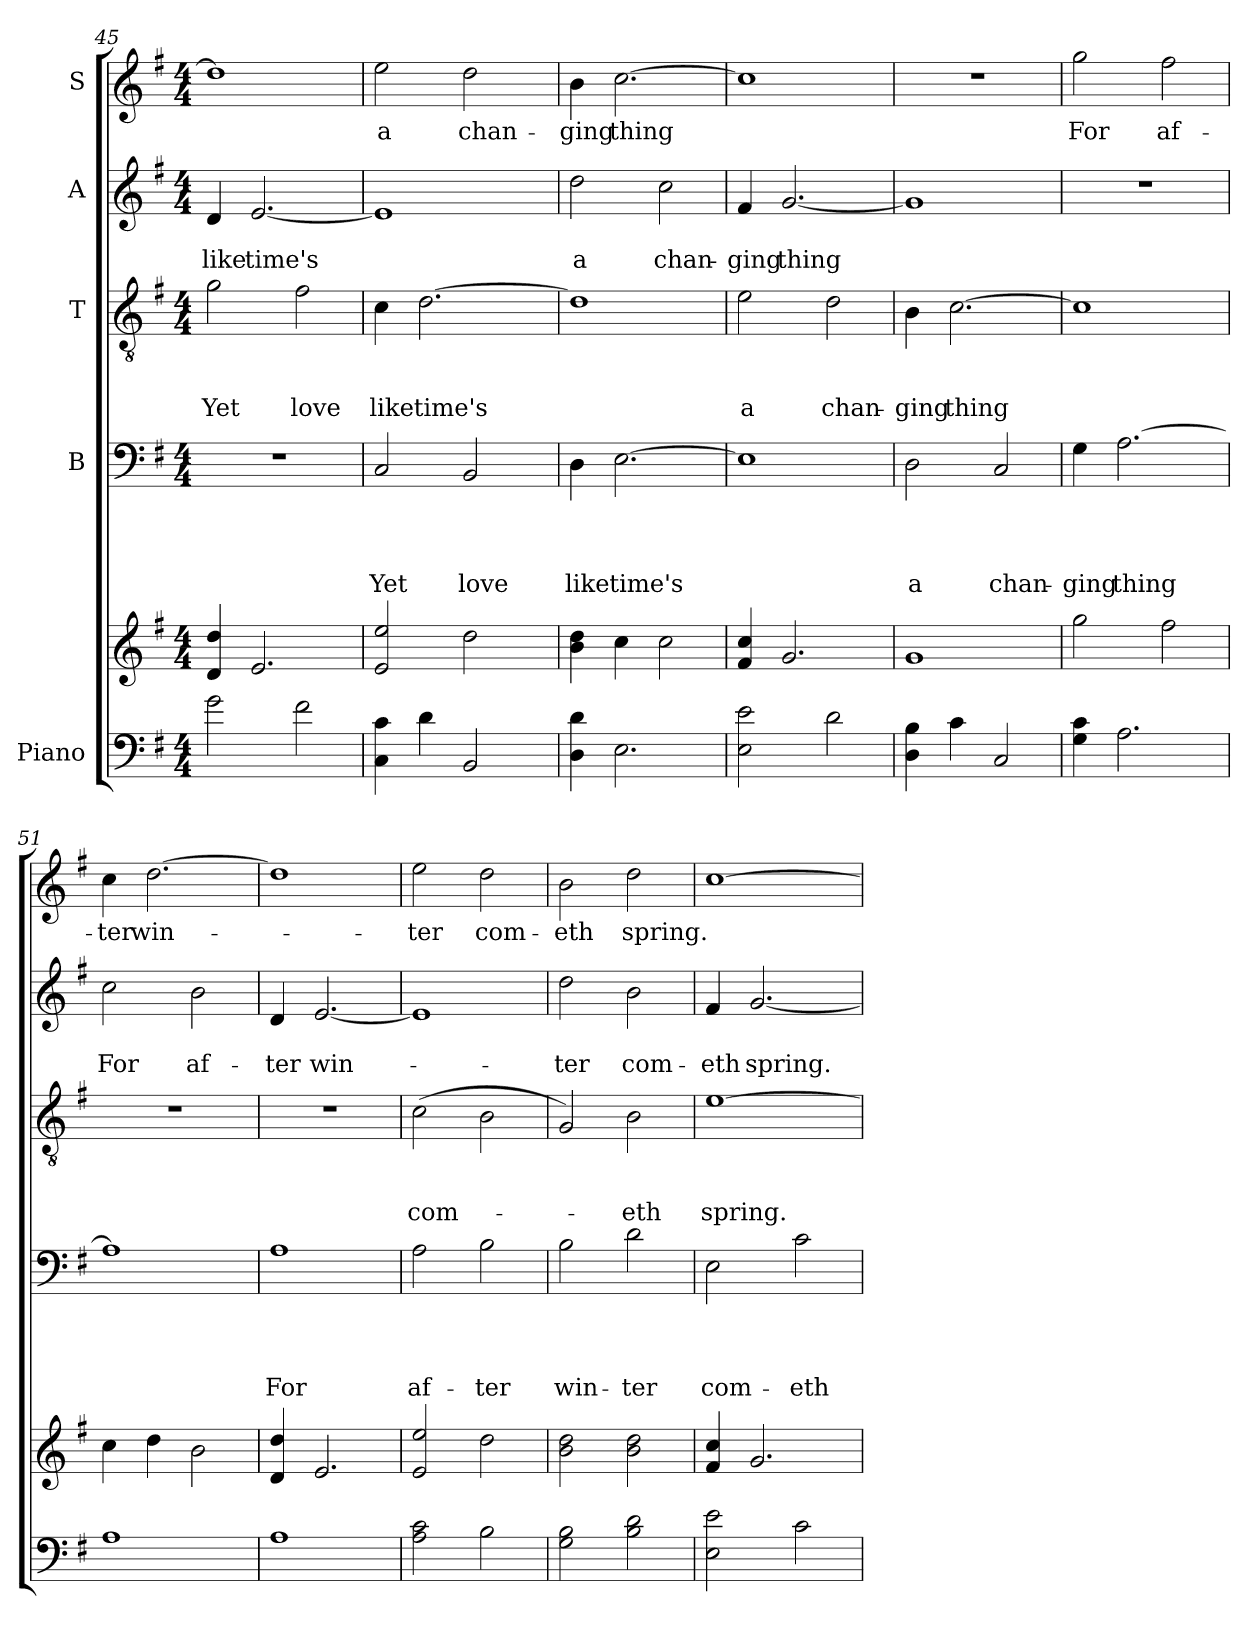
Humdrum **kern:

**kern	**kern	**kern	**text	**text	**text	**text	**kern	**text	**text	**text	**kern	**text	**text	**kern	**text
*part5	*part5	*part4	*part4	*part4	*part4	*part4	*part3	*part3	*part3	*part3	*part2	*part2	*part2	*part1	*part1
*staff6	*staff5	*staff4	*staff4	*staff4	*staff4	*staff4	*staff3	*staff3	*staff3	*staff3	*staff2	*staff2	*staff2	*staff1	*staff1
*I"Piano	*	*I"B	*	*	*	*	*I"T	*	*	*	*I"A	*	*	*I"S	*
*clefF4	*clefG2	*clefF4	*	*	*	*	*clefGv2	*	*	*	*clefG2	*	*	*clefG2	*
*k[f#]	*k[f#]	*k[f#]	*	*	*	*	*k[f#]	*	*	*	*k[f#]	*	*	*k[f#]	*
*G:	*G:	*G:	*	*	*	*	*G:	*	*	*	*G:	*	*	*G:	*
*M4/4	*M4/4	*M4/4	*	*	*	*	*M4/4	*	*	*	*M4/4	*	*	*M4/4	*
=45	=45	=45	=45	=45	=45	=45	=45	=45	=45	=45	=45	=45	=45	=45	=45
!	!	!	!	!	!	!	!	!	!	!LO:LY:b	!	!	!LO:LY:b	!	!
2g\	4d/ 4dd/	1r	.	.	.	.	2g\	.	.	Yet	4d/	.	like	1dd]	.
!	!	!	!	!	!	!	!	!	!	!	!	!	!LO:LY:b	!	!
.	2.e/	.	.	.	.	.	.	.	.	.	[<2.e/	.	time's	.	.
!	!	!	!	!	!	!	!	!	!	!LO:LY:b	!	!	!	!	!
2f#\	.	.	.	.	.	.	2f#\	.	.	love	.	.	.	.	.
=46	=46	=46	=46	=46	=46	=46	=46	=46	=46	=46	=46	=46	=46	=46	=46
!	!	!	!	!	!	!LO:LY:b	!	!	!	!LO:LY:b	!	!	!	!	!LO:LY:b
4C\ 4c\	2e/ 2ee/	2C/	.	.	.	Yet	4c\	.	.	like	1e]	.	.	2ee\	a
!	!	!	!	!	!	!	!	!	!	!LO:LY:b	!	!	!	!	!
4d\	.	.	.	.	.	.	[>2.d\	.	.	time's	.	.	.	.	.
!	!	!	!	!	!	!LO:LY:b	!	!	!	!	!	!	!	!	!LO:LY:b
2BB/	2dd\	2BB/	.	.	.	love	.	.	.	.	.	.	.	2dd\	chan-
=47	=47	=47	=47	=47	=47	=47	=47	=47	=47	=47	=47	=47	=47	=47	=47
!	!	!	!	!	!	!LO:LY:b	!	!	!	!	!	!	!LO:LY:b	!	!LO:LY:b
4D\ 4d\	4b\ 4dd\	4D\	.	.	.	like	1d]	.	.	.	2dd\	.	a	4b\	-ging
!	!	!	!	!	!	!LO:LY:b	!	!	!	!	!	!	!	!	!LO:LY:b
2.E\	4cc\	[>2.E\	.	.	.	time's	.	.	.	.	.	.	.	[>2.cc\	thing
!	!	!	!	!	!	!	!	!	!	!	!	!	!LO:LY:b	!	!
.	2cc\	.	.	.	.	.	.	.	.	.	2cc\	.	chan-	.	.
=48	=48	=48	=48	=48	=48	=48	=48	=48	=48	=48	=48	=48	=48	=48	=48
!	!	!	!	!	!	!	!	!	!	!LO:LY:b	!	!	!LO:LY:b	!	!
2E\ 2e\	4f#/ 4cc/	1E]	.	.	.	.	2e\	.	.	a	4f#/	.	-ging	1cc]	.
!	!	!	!	!	!	!	!	!	!	!	!	!	!LO:LY:b	!	!
.	2.g/	.	.	.	.	.	.	.	.	.	[<2.g/	.	thing	.	.
!	!	!	!	!	!	!	!	!	!	!LO:LY:b	!	!	!	!	!
2d\	.	.	.	.	.	.	2d\	.	.	chan-	.	.	.	.	.
=49	=49	=49	=49	=49	=49	=49	=49	=49	=49	=49	=49	=49	=49	=49	=49
!	!	!	!	!	!	!LO:LY:b	!	!	!	!LO:LY:b	!	!	!	!	!
4D\ 4B\	1g	2D\	.	.	.	a	4B\	.	.	-ging	1g]	.	.	1r	.
!	!	!	!	!	!	!	!	!	!	!LO:LY:b	!	!	!	!	!
4c\	.	.	.	.	.	.	[<2.c\	.	.	thing	.	.	.	.	.
!	!	!	!	!	!	!LO:LY:b	!	!	!	!	!	!	!	!	!
2C/	.	2C/	.	.	.	chan-	.	.	.	.	.	.	.	.	.
!!LO:PB:g=z
=50	=50	=50	=50	=50	=50	=50	=50	=50	=50	=50	=50	=50	=50	=50	=50
!	!	!	!	!	!	!LO:LY:b	!	!	!	!	!	!	!	!	!LO:LY:b
4G\ 4c\	2gg\	4G\	.	.	.	-ging	1c]	.	.	.	1r	.	.	2gg\	For
!	!	!	!	!	!	!LO:LY:b	!	!	!	!	!	!	!	!	!
2.A\	.	[>2.A\	.	.	.	thing	.	.	.	.	.	.	.	.	.
!	!	!	!	!	!	!	!	!	!	!	!	!	!	!	!LO:LY:b
.	2ff#\	.	.	.	.	.	.	.	.	.	.	.	.	2ff#\	af-
=51	=51	=51	=51	=51	=51	=51	=51	=51	=51	=51	=51	=51	=51	=51	=51
!	!	!	!	!	!	!	!	!	!	!	!	!	!LO:LY:b	!	!LO:LY:b
1A	4cc\	1A]	.	.	.	.	1r	.	.	.	2cc\	.	For	4cc\	-ter
!	!	!	!	!	!	!	!	!	!	!	!	!	!	!	!LO:LY:b
.	4dd\	.	.	.	.	.	.	.	.	.	.	.	.	[>2.dd\	win-
!	!	!	!	!	!	!	!	!	!	!	!	!	!LO:LY:b	!	!
.	2b\	.	.	.	.	.	.	.	.	.	2b\	.	af-	.	.
=52	=52	=52	=52	=52	=52	=52	=52	=52	=52	=52	=52	=52	=52	=52	=52
!	!	!	!	!	!	!LO:LY:b	!	!	!	!	!	!	!LO:LY:b	!	!
1A	4d/ 4dd/	1A	.	.	.	For	1r	.	.	.	4d/	.	-ter	1dd]	.
!	!	!	!	!	!	!	!	!	!	!	!	!	!LO:LY:b	!	!
.	2.e/	.	.	.	.	.	.	.	.	.	[<2.e/	.	win-	.	.
=53	=53	=53	=53	=53	=53	=53	=53	=53	=53	=53	=53	=53	=53	=53	=53
!	!	!	!	!	!	!LO:LY:b	!	!	!	!LO:LY:b	!	!	!	!	!LO:LY:b
2A\ 2c\	2e/ 2ee/	2A\	.	.	.	af-	(>2c\	.	.	com-	1e]	.	.	2ee\	-ter
!	!	!	!	!	!	!LO:LY:b	!	!	!	!	!	!	!	!	!LO:LY:b
2B\	2dd\	2B\	.	.	.	-ter	2B\	.	.	.	.	.	.	2dd\	com-
=54	=54	=54	=54	=54	=54	=54	=54	=54	=54	=54	=54	=54	=54	=54	=54
!	!	!	!	!	!	!LO:LY:b	!	!	!	!	!	!	!LO:LY:b	!	!LO:LY:b
2G\ 2B\	2b\ 2dd\	2B\	.	.	.	win-	2G/)	.	.	.	2dd\	.	-ter	2b\	-eth
!	!	!	!	!	!	!LO:LY:b	!	!	!	!LO:LY:b	!	!	!LO:LY:b	!	!LO:LY:b
2B\ 2d\	2b\ 2dd\	2d\	.	.	.	-ter	2B\	.	.	-eth	2b\	.	com-	2dd\	spring.
=55	=55	=55	=55	=55	=55	=55	=55	=55	=55	=55	=55	=55	=55	=55	=55
!	!	!	!	!	!	!LO:LY:b	!	!	!	!LO:LY:b	!	!	!LO:LY:b	!	!
2E\ 2e\	4f#/ 4cc/	2E\	.	.	.	com-	[>1e	.	.	spring.	4f#/	.	-eth	[>1cc	.
!	!	!	!	!	!	!	!	!	!	!	!	!	!LO:LY:b	!	!
.	2.g/	.	.	.	.	.	.	.	.	.	[<2.g/	.	spring.	.	.
!	!	!	!	!	!	!LO:LY:b	!	!	!	!	!	!	!	!	!
2c\	.	2c\	.	.	.	-eth	.	.	.	.	.	.	.	.	.
=	=	=	=	=	=	=	=	=	=	=	=	=	=	=	=
*-	*-	*-	*-	*-	*-	*-	*-	*-	*-	*-	*-	*-	*-	*-	*-
